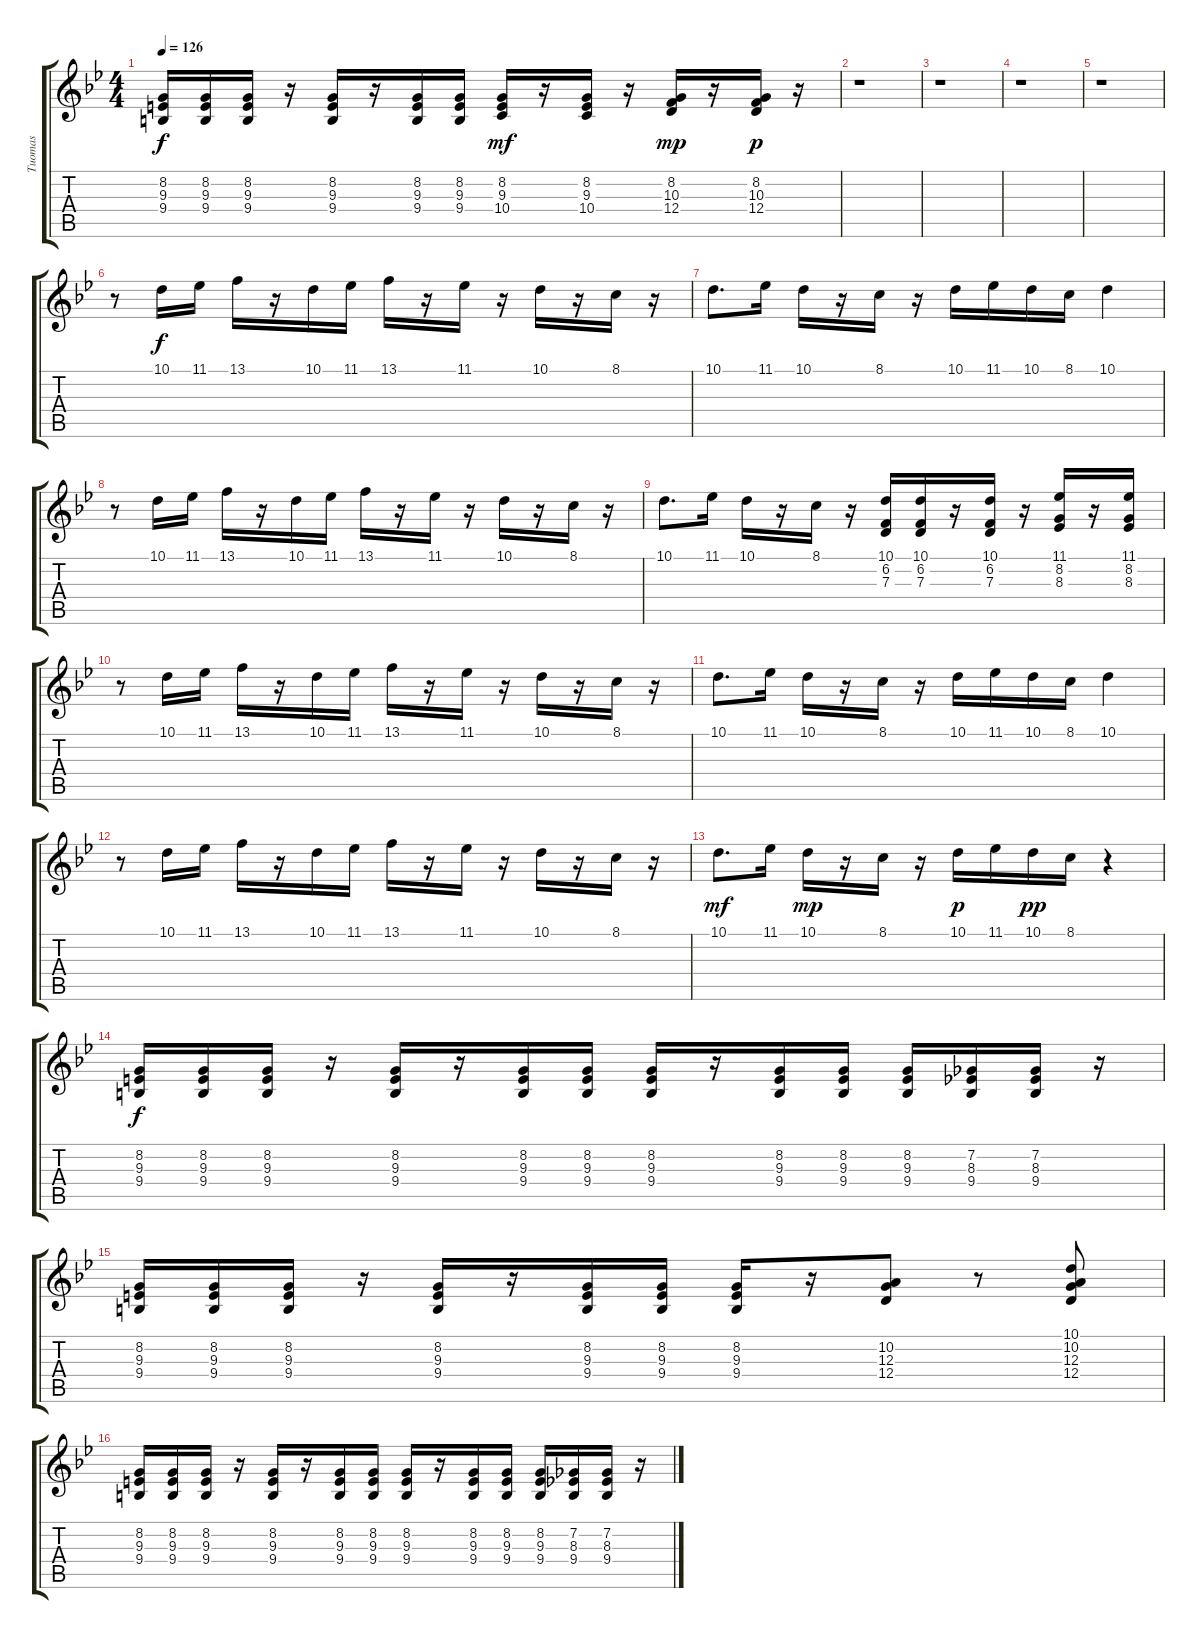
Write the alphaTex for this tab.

\track ("Tuomas" "Tuomas") {instrument stringensemble1}
\staff {score tabs}
\tuning (E4 B3 G3 D3 A2 E2) {hide}
\ts (4 4)
\tempo 126
\clef g2
\ks gminor
(8.2 9.3 9.4).16{dy f} (8.2 9.3 9.4).16 (8.2 9.3 9.4).16 r.16 (8.2 9.3 9.4).16 r.16 (8.2 9.3 9.4).16 (8.2 9.3 9.4).16 (8.2 9.3 10.4).16{dy mf} r.16 (8.2 9.3 10.4).16 r.16 (8.2 10.3 12.4).16{dy mp} r.16 (8.2 10.3 12.4).16{dy p} r.16 |
r.1 |
r.1 |
r.1 |
r.1 |
r.8 10.1.16{dy f} 11.1.16 13.1.16 r.16 10.1.16 11.1.16 13.1.16 r.16 11.1.16 r.16 10.1.16 r.16 8.1.16 r.16 |
10.1.8{d} 11.1.16 10.1.16 r.16 8.1.16 r.16 10.1.16 11.1.16 10.1.16 8.1.16 10.1.4 |
r.8 10.1.16 11.1.16 13.1.16 r.16 10.1.16 11.1.16 13.1.16 r.16 11.1.16 r.16 10.1.16 r.16 8.1.16 r.16 |
10.1.8{d} 11.1.16 10.1.16 r.16 8.1.16 r.16 (10.1 6.2 7.3).16 (10.1 6.2 7.3).16 r.16 (10.1 6.2 7.3).16 r.16 (11.1 8.2 8.3).16 r.16 (11.1 8.2 8.3).16 |
r.8 10.1.16 11.1.16 13.1.16 r.16 10.1.16 11.1.16 13.1.16 r.16 11.1.16 r.16 10.1.16 r.16 8.1.16 r.16 |
10.1.8{d} 11.1.16 10.1.16 r.16 8.1.16 r.16 10.1.16 11.1.16 10.1.16 8.1.16 10.1.4 |
r.8 10.1.16 11.1.16 13.1.16 r.16 10.1.16 11.1.16 13.1.16 r.16 11.1.16 r.16 10.1.16 r.16 8.1.16 r.16 |
10.1.8{d dy mf} 11.1.16 10.1.16{dy mp} r.16 8.1.16 r.16 10.1.16{dy p} 11.1.16 10.1.16{dy pp} 8.1.16 r.4 |
(8.2 9.3 9.4).16{dy f} (8.2 9.3 9.4).16 (8.2 9.3 9.4).16 r.16 (8.2 9.3 9.4).16 r.16 (8.2 9.3 9.4).16 (8.2 9.3 9.4).16 (8.2 9.3 9.4).16 r.16 (8.2 9.3 9.4).16 (8.2 9.3 9.4).16 (8.2 9.3 9.4).16 (7.2 8.3 9.4).16 (7.2 8.3 9.4).16 r.16 |
(8.2 9.3 9.4).16 (8.2 9.3 9.4).16 (8.2 9.3 9.4).16 r.16 (8.2 9.3 9.4).16 r.16 (8.2 9.3 9.4).16 (8.2 9.3 9.4).16 (8.2 9.3 9.4).16 r.16 (10.2 12.3 12.4).8 r.8 (10.1 10.2 12.3 12.4).8 |
(8.2 9.3 9.4).16 (8.2 9.3 9.4).16 (8.2 9.3 9.4).16 r.16 (8.2 9.3 9.4).16 r.16 (8.2 9.3 9.4).16 (8.2 9.3 9.4).16 (8.2 9.3 9.4).16 r.16 (8.2 9.3 9.4).16 (8.2 9.3 9.4).16 (8.2 9.3 9.4).16 (7.2 8.3 9.4).16 (7.2 8.3 9.4).16 r.16
